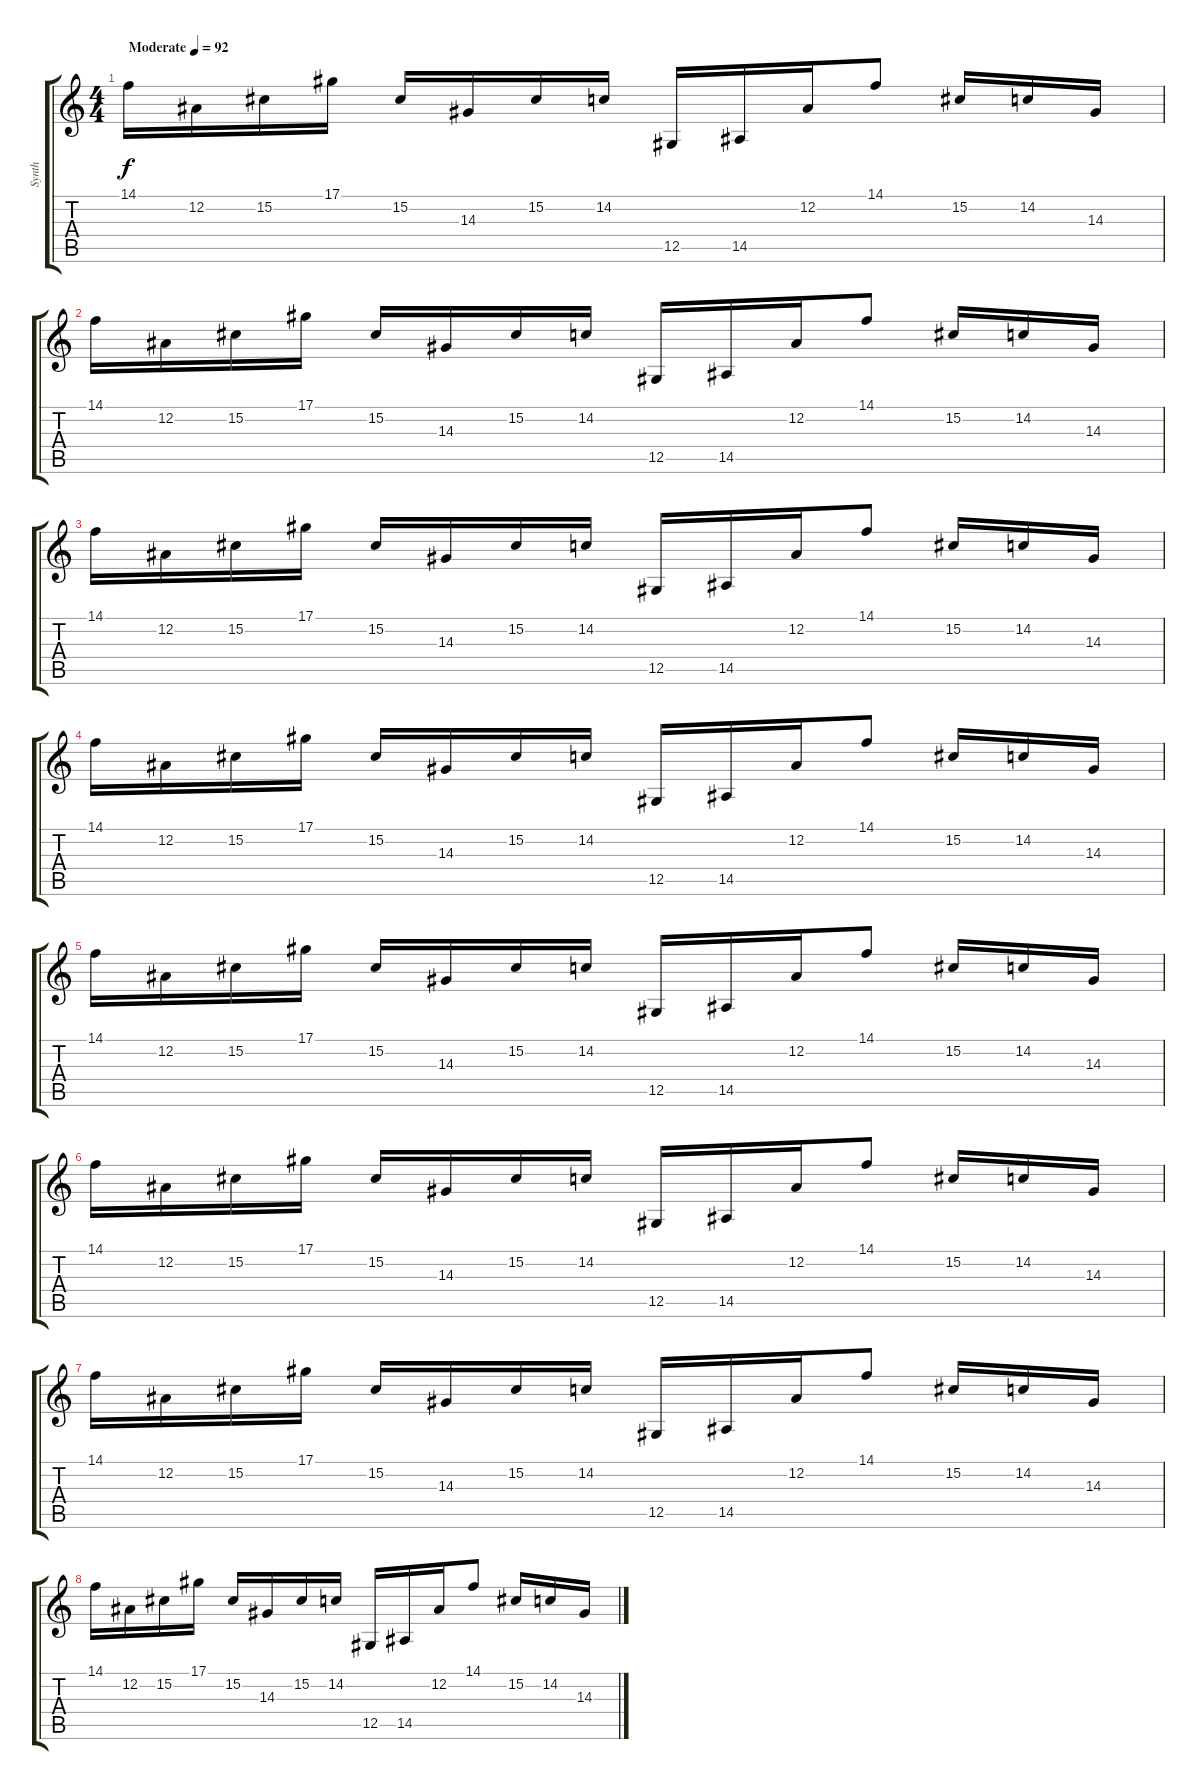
\track ("Synth " "Synth ") {instrument stringensemble1}
\staff {score tabs}
\tuning (Eb4 Bb3 Gb3 Db3 Ab2 Eb2) {hide}
\ts (4 4)
\tempo (92 "Moderate")
\clef g2
\ks c
14.1.16{dy f instrument stringensemble1} 12.2.16 15.2.16 17.1.16 15.2.16 14.3.16 15.2.16 14.2.16 12.5.16 14.5.16 12.2.16 14.1.8 15.2.16 14.2.16 14.3.16 |
14.1.16 12.2.16 15.2.16 17.1.16 15.2.16 14.3.16 15.2.16 14.2.16 12.5.16 14.5.16 12.2.16 14.1.8 15.2.16 14.2.16 14.3.16 |
14.1.16 12.2.16 15.2.16 17.1.16 15.2.16 14.3.16 15.2.16 14.2.16 12.5.16 14.5.16 12.2.16 14.1.8 15.2.16 14.2.16 14.3.16 |
14.1.16 12.2.16 15.2.16 17.1.16 15.2.16 14.3.16 15.2.16 14.2.16 12.5.16 14.5.16 12.2.16 14.1.8 15.2.16 14.2.16 14.3.16 |
14.1.16 12.2.16 15.2.16 17.1.16 15.2.16 14.3.16 15.2.16 14.2.16 12.5.16 14.5.16 12.2.16 14.1.8 15.2.16 14.2.16 14.3.16 |
14.1.16 12.2.16 15.2.16 17.1.16 15.2.16 14.3.16 15.2.16 14.2.16 12.5.16 14.5.16 12.2.16 14.1.8 15.2.16 14.2.16 14.3.16 |
14.1.16 12.2.16 15.2.16 17.1.16 15.2.16 14.3.16 15.2.16 14.2.16 12.5.16 14.5.16 12.2.16 14.1.8 15.2.16 14.2.16 14.3.16 |
14.1.16 12.2.16 15.2.16 17.1.16 15.2.16 14.3.16 15.2.16 14.2.16 12.5.16 14.5.16 12.2.16 14.1.8 15.2.16 14.2.16 14.3.16
